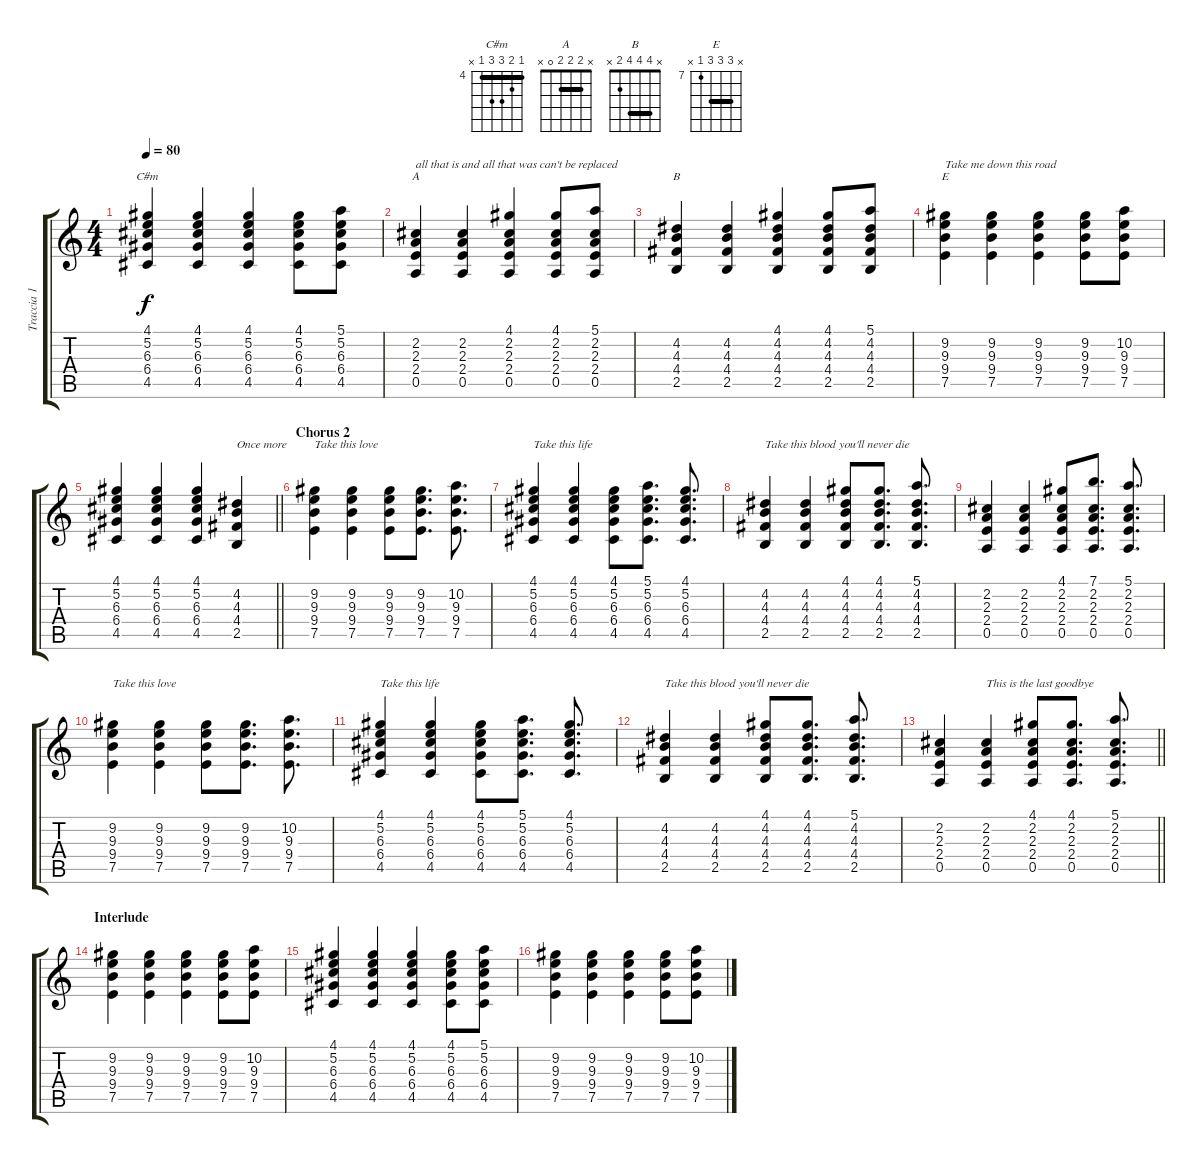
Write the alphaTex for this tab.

\track ("Traccia 1" "Traccia 1") {instrument electricguitarclean}
\staff {score tabs}
\tuning (E4 B3 G3 D3 A2 E2) {hide}
\chord ("C#m" 4 5 6 6 4 x) {firstfret 4 barre 4}
\chord ("A" x 2 2 2 0 x) {barre 2}
\chord ("B" x 4 4 4 2 x) {barre 4}
\chord ("E" x 9 9 9 7 x) {firstfret 7 barre 9}
\ts (4 4)
\tempo 80
\clef g2
\ks c
(4.1 5.2 6.3 6.4 4.5).4{ch "C#m" dy f} (4.1 5.2 6.3 6.4 4.5).4 (4.1 5.2 6.3 6.4 4.5).4 (4.1 5.2 6.3 6.4 4.5).8 (5.1 5.2 6.3 6.4 4.5).8 |
(2.2 2.3 2.4 0.5).4{ch "A" txt "all that is and all that was can't be replaced"} (2.2 2.3 2.4 0.5).4 (4.1 2.2 2.3 2.4 0.5).4 (4.1 2.2 2.3 2.4 0.5).8 (5.1 2.2 2.3 2.4 0.5).8 |
(4.2 4.3 4.4 2.5).4{ch "B"} (4.2 4.3 4.4 2.5).4 (4.1 4.2 4.3 4.4 2.5).4 (4.1 4.2 4.3 4.4 2.5).8 (5.1 4.2 4.3 4.4 2.5).8 |
(9.2 9.3 9.4 7.5).4{ch "E" txt "Take me down this road"} (9.2 9.3 9.4 7.5).4 (9.2 9.3 9.4 7.5).4 (9.2 9.3 9.4 7.5).8 (10.2 9.3 9.4 7.5).8 |
\barLineRight lightlight
(4.1 5.2 6.3 6.4 4.5).4 (4.1 5.2 6.3 6.4 4.5).4 (4.1 5.2 6.3 6.4 4.5).4 (4.2 4.3 4.4 2.5).4{txt "Once more"} |
\section ("" "Chorus 2")
(9.2 9.3 9.4 7.5).4{txt "Take this love"} (9.2 9.3 9.4 7.5).4 (9.2 9.3 9.4 7.5).8 (9.2 9.3 9.4 7.5).8{d} (10.2 9.3 9.4 7.5).8{d} |
(4.1 5.2 6.3 6.4 4.5).4{txt "Take this life"} (4.1 5.2 6.3 6.4 4.5).4 (4.1 5.2 6.3 6.4 4.5).8 (5.1 5.2 6.3 6.4 4.5).8{d} (4.1 5.2 6.3 6.4 4.5).8{d} |
(4.2 4.3 4.4 2.5).4{txt "Take this blood you'll never die"} (4.2 4.3 4.4 2.5).4 (4.1 4.2 4.3 4.4 2.5).8 (4.1 4.2 4.3 4.4 2.5).8{d} (5.1 4.2 4.3 4.4 2.5).8{d} |
(2.2 2.3 2.4 0.5).4 (2.2 2.3 2.4 0.5).4 (4.1 2.2 2.3 2.4 0.5).8 (7.1 2.2 2.3 2.4 0.5).8{d} (5.1 2.2 2.3 2.4 0.5).8{d} |
(9.2 9.3 9.4 7.5).4{txt "Take this love"} (9.2 9.3 9.4 7.5).4 (9.2 9.3 9.4 7.5).8 (9.2 9.3 9.4 7.5).8{d} (10.2 9.3 9.4 7.5).8{d} |
(4.1 5.2 6.3 6.4 4.5).4{txt "Take this life"} (4.1 5.2 6.3 6.4 4.5).4 (4.1 5.2 6.3 6.4 4.5).8 (5.1 5.2 6.3 6.4 4.5).8{d} (4.1 5.2 6.3 6.4 4.5).8{d} |
(4.2 4.3 4.4 2.5).4{txt "Take this blood you'll never die"} (4.2 4.3 4.4 2.5).4 (4.1 4.2 4.3 4.4 2.5).8 (4.1 4.2 4.3 4.4 2.5).8{d} (5.1 4.2 4.3 4.4 2.5).8{d} |
\barLineRight lightlight
(2.2 2.3 2.4 0.5).4 (2.2 2.3 2.4 0.5).4{txt "This is the last goodbye"} (4.1 2.2 2.3 2.4 0.5).8 (4.1 2.2 2.3 2.4 0.5).8{d} (5.1 2.2 2.3 2.4 0.5).8{d} |
\section ("" "Interlude")
(9.2 9.3 9.4 7.5).4 (9.2 9.3 9.4 7.5).4 (9.2 9.3 9.4 7.5).4 (9.2 9.3 9.4 7.5).8 (10.2 9.3 9.4 7.5).8 |
(4.1 5.2 6.3 6.4 4.5).4 (4.1 5.2 6.3 6.4 4.5).4 (4.1 5.2 6.3 6.4 4.5).4 (4.1 5.2 6.3 6.4 4.5).8 (5.1 5.2 6.3 6.4 4.5).8 |
(9.2 9.3 9.4 7.5).4 (9.2 9.3 9.4 7.5).4 (9.2 9.3 9.4 7.5).4 (9.2 9.3 9.4 7.5).8 (10.2 9.3 9.4 7.5).8
